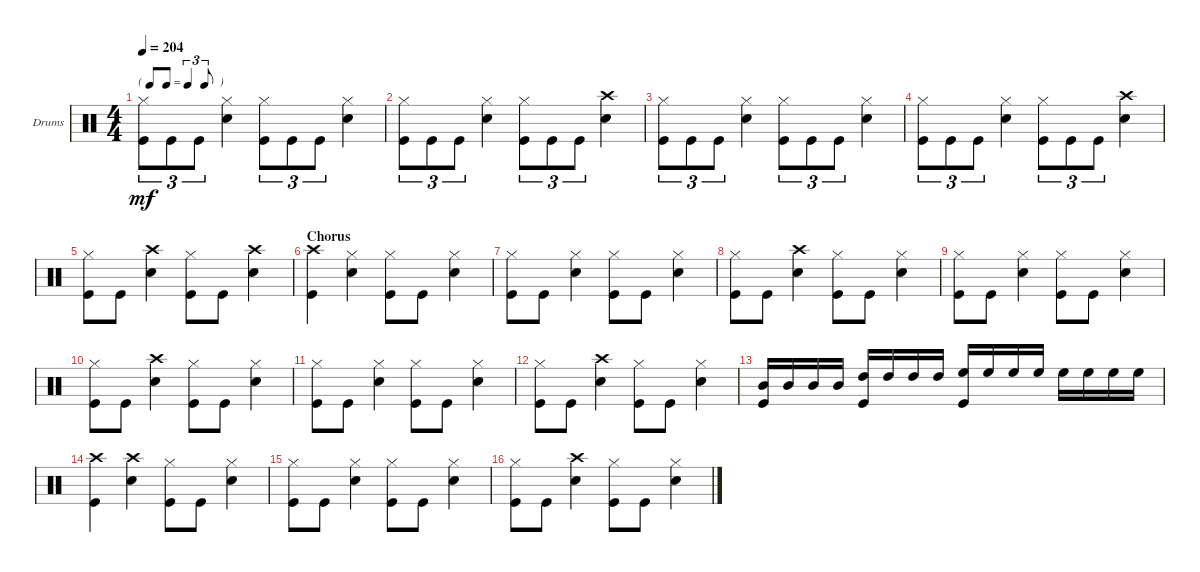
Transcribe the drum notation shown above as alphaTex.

\bracketExtendMode groupsimilarinstruments
\firstSystemTrackNameOrientation horizontal
\otherSystemsTrackNameOrientation horizontal
\track ("Drumkit" "Drums") {instrument percussion}
\staff {score}
\articulation defaults
\ts (4 4)
\tf triplet8th
\tempo 204
\clef neutral
\ks c
("Hi-Hat (closed)" "Kick (hit)").8{tu (3 2) dy mf} "Kick (hit)".8{tu (3 2)} "Kick (hit)".8{tu (3 2)} ("Snare (hit) 2" "Hi-Hat (closed)").4 ("Hi-Hat (closed)" "Kick (hit)").8{tu (3 2)} "Kick (hit)".8{tu (3 2)} "Kick (hit)".8{tu (3 2)} ("Hi-Hat (closed)" "Snare (hit) 2").4 |
("Hi-Hat (closed)" "Kick (hit)").8{tu (3 2)} "Kick (hit)".8{tu (3 2)} "Kick (hit)".8{tu (3 2)} ("Snare (hit) 2" "Hi-Hat (closed)").4 ("Hi-Hat (closed)" "Kick (hit)").8{tu (3 2)} "Kick (hit)".8{tu (3 2)} "Kick (hit)".8{tu (3 2)} ("Crash high (hit)" "Snare (hit) 2").4 |
("Hi-Hat (closed)" "Kick (hit)").8{tu (3 2)} "Kick (hit)".8{tu (3 2)} "Kick (hit)".8{tu (3 2)} ("Snare (hit) 2" "Hi-Hat (closed)").4 ("Hi-Hat (closed)" "Kick (hit)").8{tu (3 2)} "Kick (hit)".8{tu (3 2)} "Kick (hit)".8{tu (3 2)} ("Hi-Hat (closed)" "Snare (hit) 2").4 |
("Hi-Hat (closed)" "Kick (hit)").8{tu (3 2)} "Kick (hit)".8{tu (3 2)} "Kick (hit)".8{tu (3 2)} ("Snare (hit) 2" "Hi-Hat (closed)").4 ("Hi-Hat (closed)" "Kick (hit)").8{tu (3 2)} "Kick (hit)".8{tu (3 2)} "Kick (hit)".8{tu (3 2)} ("Crash high (hit)" "Snare (hit) 2").4 |
("Hi-Hat (closed)" "Kick (hit)").8 "Kick (hit)".8 ("Crash high (hit)" "Snare (hit) 2").4 ("Hi-Hat (closed)" "Kick (hit)").8 "Kick (hit)".8 ("Crash high (hit)" "Snare (hit) 2").4 |
\section ("" "Chorus")
("Kick (hit)" "Crash high (hit)").4 ("Hi-Hat (closed)" "Snare (hit) 2").4 ("Hi-Hat (closed)" "Kick (hit)").8 "Kick (hit)".8 ("Snare (hit) 2" "Hi-Hat (closed)").4 |
("Kick (hit)" "Hi-Hat (closed)").8 "Kick (hit)".8 ("Snare (hit) 2" "Hi-Hat (closed)").4 ("Kick (hit)" "Hi-Hat (closed)").8 "Kick (hit)".8 ("Snare (hit) 2" "Hi-Hat (closed)").4 |
("Kick (hit)" "Hi-Hat (closed)").8 "Kick (hit)".8 ("Crash high (hit)" "Snare (hit) 2").4 ("Kick (hit)" "Hi-Hat (closed)").8 "Kick (hit)".8 ("Snare (hit) 2" "Hi-Hat (closed)").4 |
("Kick (hit)" "Hi-Hat (closed)").8 "Kick (hit)".8 ("Snare (hit) 2" "Hi-Hat (closed)").4 ("Kick (hit)" "Hi-Hat (closed)").8 "Kick (hit)".8 ("Snare (hit) 2" "Hi-Hat (closed)").4 |
("Kick (hit)" "Hi-Hat (closed)").8 "Kick (hit)".8 ("Crash high (hit)" "Snare (hit) 2").4 ("Kick (hit)" "Hi-Hat (closed)").8 "Kick (hit)".8 ("Snare (hit) 2" "Hi-Hat (closed)").4 |
("Kick (hit)" "Hi-Hat (closed)").8 "Kick (hit)".8 ("Snare (hit) 2" "Hi-Hat (closed)").4 ("Kick (hit)" "Hi-Hat (closed)").8 "Kick (hit)".8 ("Snare (hit) 2" "Hi-Hat (closed)").4 |
("Kick (hit)" "Hi-Hat (closed)").8 "Kick (hit)".8 ("Crash high (hit)" "Snare (hit) 2").4 ("Kick (hit)" "Hi-Hat (closed)").8 "Kick (hit)".8 ("Snare (hit) 2" "Hi-Hat (closed)").4 |
("Mid Tom (hit)" "Kick (hit)").16 "Mid Tom (hit)".16 "Mid Tom (hit)".16 "Mid Tom (hit)".16 ("High Tom (hit)" "Kick (hit)").16 "High Tom (hit)".16 "High Tom (hit)".16 "High Tom (hit)".16 ("High Floor Tom (hit)" "Kick (hit)").16 "High Floor Tom (hit)".16 "High Floor Tom (hit)".16 "High Floor Tom (hit)".16 "High Floor Tom (hit)".16 "High Floor Tom (hit)".16 "High Floor Tom (hit)".16 "High Floor Tom (hit)".16 |
("Kick (hit)" "Crash high (hit)").4 ("Snare (hit) 2" "Crash high (hit)").4 ("Hi-Hat (closed)" "Kick (hit)").8 "Kick (hit)".8 ("Hi-Hat (closed)" "Snare (hit) 2").4 |
("Kick (hit)" "Hi-Hat (closed)").8 "Kick (hit)".8 ("Snare (hit) 2" "Hi-Hat (closed)").4 ("Kick (hit)" "Hi-Hat (closed)").8 "Kick (hit)".8 ("Snare (hit) 2" "Hi-Hat (closed)").4 |
("Kick (hit)" "Hi-Hat (closed)").8 "Kick (hit)".8 ("Crash high (hit)" "Snare (hit) 2").4 ("Kick (hit)" "Hi-Hat (closed)").8 "Kick (hit)".8 ("Snare (hit) 2" "Hi-Hat (closed)").4
